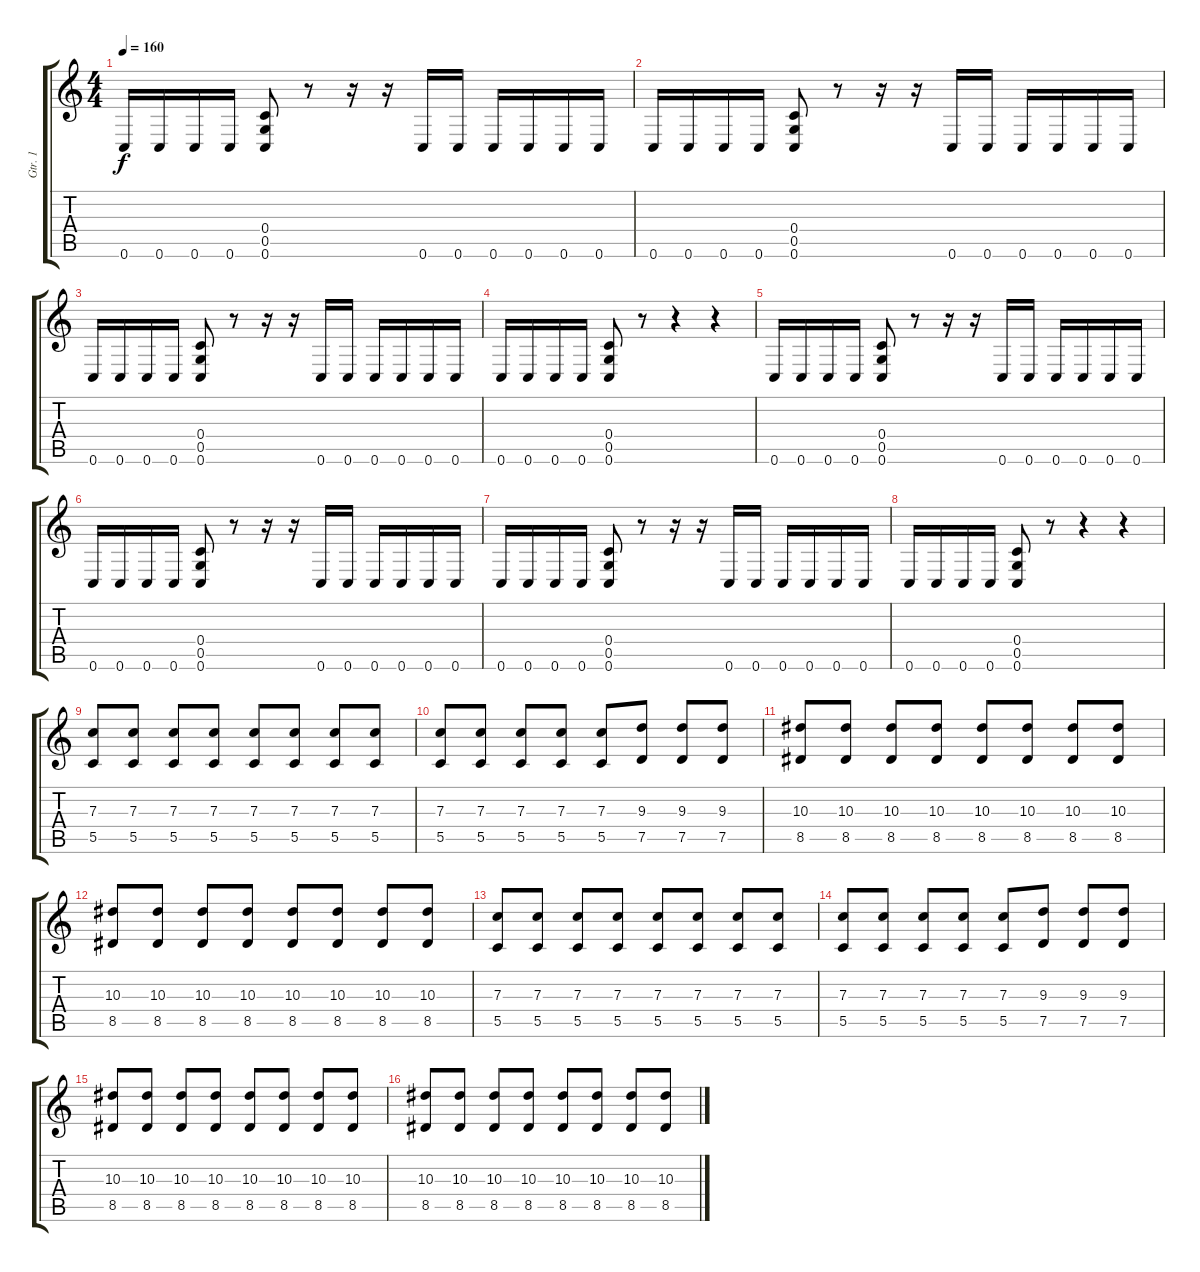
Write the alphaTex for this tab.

\track ("Gtr. 1" "Gtr. 1") {instrument overdrivenguitar}
\staff {score tabs}
\tuning (D4 A3 F3 C3 G2 C2) {hide}
\ts (4 4)
\tempo 160
\clef g2
\ks c
0.6.16{dy f} 0.6.16 0.6.16 0.6.16 (0.4 0.5 0.6).8 r.8 r.16 r.16 0.6.16 0.6.16 0.6.16 0.6.16 0.6.16 0.6.16 |
0.6.16 0.6.16 0.6.16 0.6.16 (0.4 0.5 0.6).8 r.8 r.16 r.16 0.6.16 0.6.16 0.6.16 0.6.16 0.6.16 0.6.16 |
0.6.16 0.6.16 0.6.16 0.6.16 (0.4 0.5 0.6).8 r.8 r.16 r.16 0.6.16 0.6.16 0.6.16 0.6.16 0.6.16 0.6.16 |
0.6.16 0.6.16 0.6.16 0.6.16 (0.4 0.5 0.6).8 r.8 r.4 r.4 |
0.6.16 0.6.16 0.6.16 0.6.16 (0.4 0.5 0.6).8 r.8 r.16 r.16 0.6.16 0.6.16 0.6.16 0.6.16 0.6.16 0.6.16 |
0.6.16 0.6.16 0.6.16 0.6.16 (0.4 0.5 0.6).8 r.8 r.16 r.16 0.6.16 0.6.16 0.6.16 0.6.16 0.6.16 0.6.16 |
0.6.16 0.6.16 0.6.16 0.6.16 (0.4 0.5 0.6).8 r.8 r.16 r.16 0.6.16 0.6.16 0.6.16 0.6.16 0.6.16 0.6.16 |
0.6.16 0.6.16 0.6.16 0.6.16 (0.4 0.5 0.6).8 r.8 r.4 r.4 |
(7.3 5.5).8 (7.3 5.5).8 (7.3 5.5).8 (7.3 5.5).8 (7.3 5.5).8 (7.3 5.5).8 (7.3 5.5).8 (7.3 5.5).8 |
(7.3 5.5).8 (7.3 5.5).8 (7.3 5.5).8 (7.3 5.5).8 (7.3 5.5).8 (9.3 7.5).8 (9.3 7.5).8 (9.3 7.5).8 |
(10.3 8.5).8 (10.3 8.5).8 (10.3 8.5).8 (10.3 8.5).8 (10.3 8.5).8 (10.3 8.5).8 (10.3 8.5).8 (10.3 8.5).8 |
(10.3 8.5).8 (10.3 8.5).8 (10.3 8.5).8 (10.3 8.5).8 (10.3 8.5).8 (10.3 8.5).8 (10.3 8.5).8 (10.3 8.5).8 |
(7.3 5.5).8 (7.3 5.5).8 (7.3 5.5).8 (7.3 5.5).8 (7.3 5.5).8 (7.3 5.5).8 (7.3 5.5).8 (7.3 5.5).8 |
(7.3 5.5).8 (7.3 5.5).8 (7.3 5.5).8 (7.3 5.5).8 (7.3 5.5).8 (9.3 7.5).8 (9.3 7.5).8 (9.3 7.5).8 |
(10.3 8.5).8 (10.3 8.5).8 (10.3 8.5).8 (10.3 8.5).8 (10.3 8.5).8 (10.3 8.5).8 (10.3 8.5).8 (10.3 8.5).8 |
(10.3 8.5).8 (10.3 8.5).8 (10.3 8.5).8 (10.3 8.5).8 (10.3 8.5).8 (10.3 8.5).8 (10.3 8.5).8 (10.3 8.5).8
